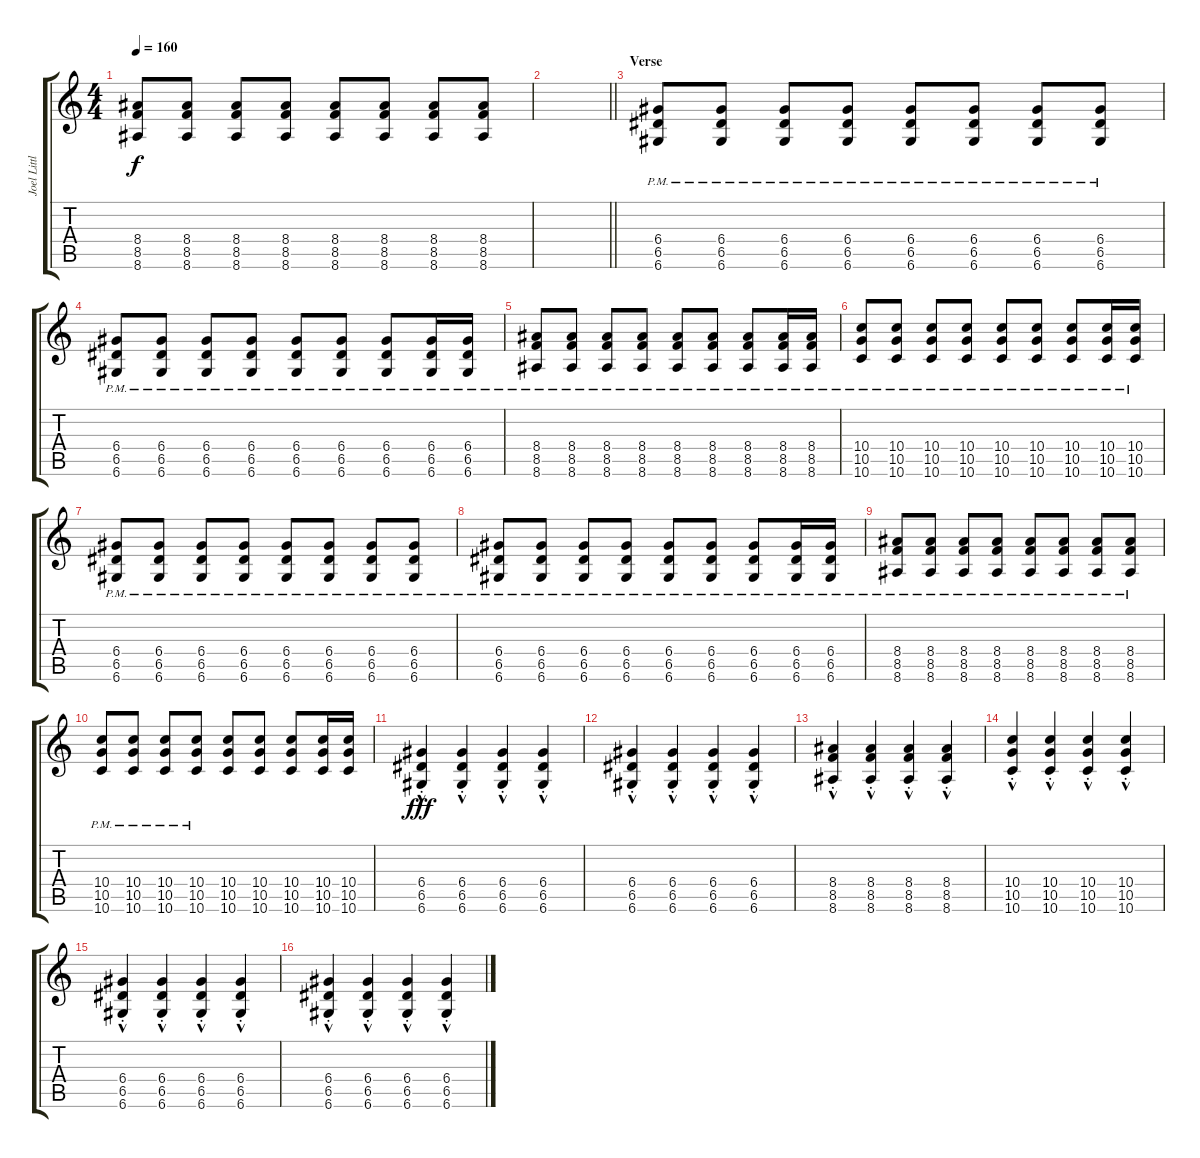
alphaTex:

\track ("Joel Little" "Joel Littl") {instrument overdrivenguitar}
\staff {score tabs}
\tuning (E4 B3 G3 D3 A2 D2) {hide}
\ts (4 4)
\tempo 160
\clef g2
\ks c
(8.4 8.5 8.6).8{dy f} (8.4 8.5 8.6).8 (8.4 8.5 8.6).8 (8.4 8.5 8.6).8 (8.4 8.5 8.6).8 (8.4 8.5 8.6).8 (8.4 8.5 8.6).8 (8.4 8.5 8.6).8 |
\barLineRight lightlight
|
\section ("" "Verse")
(6.4{pm} 6.5{pm} 6.6{pm}).8{volume 6} (6.4{pm} 6.5{pm} 6.6{pm}).8 (6.4{pm} 6.5{pm} 6.6{pm}).8 (6.4{pm} 6.5{pm} 6.6{pm}).8 (6.4{pm} 6.5{pm} 6.6{pm}).8 (6.4{pm} 6.5{pm} 6.6{pm}).8 (6.4{pm} 6.5{pm} 6.6{pm}).8 (6.4{pm} 6.5{pm} 6.6{pm}).8 |
(6.4{pm} 6.5{pm} 6.6{pm}).8 (6.4{pm} 6.5{pm} 6.6{pm}).8 (6.4{pm} 6.5{pm} 6.6{pm}).8 (6.4{pm} 6.5{pm} 6.6{pm}).8 (6.4{pm} 6.5{pm} 6.6{pm}).8 (6.4{pm} 6.5{pm} 6.6{pm}).8 (6.4{pm} 6.5{pm} 6.6{pm}).8 (6.4{pm} 6.5{pm} 6.6{pm}).16 (6.4{pm} 6.5{pm} 6.6{pm}).16 |
(8.4{pm} 8.5{pm} 8.6{pm}).8 (8.4{pm} 8.5{pm} 8.6{pm}).8 (8.4{pm} 8.5{pm} 8.6{pm}).8 (8.4{pm} 8.5{pm} 8.6{pm}).8 (8.4{pm} 8.5{pm} 8.6{pm}).8 (8.4{pm} 8.5{pm} 8.6{pm}).8 (8.4{pm} 8.5{pm} 8.6{pm}).8 (8.4{pm} 8.5{pm} 8.6{pm}).16 (8.4{pm} 8.5{pm} 8.6{pm}).16 |
(10.4{pm} 10.5{pm} 10.6{pm}).8 (10.4{pm} 10.5{pm} 10.6{pm}).8 (10.4{pm} 10.5{pm} 10.6{pm}).8 (10.4{pm} 10.5{pm} 10.6{pm}).8 (10.4{pm} 10.5{pm} 10.6{pm}).8 (10.4{pm} 10.5{pm} 10.6{pm}).8 (10.4{pm} 10.5{pm} 10.6{pm}).8 (10.4{pm} 10.5{pm} 10.6{pm}).16 (10.4{pm} 10.5{pm} 10.6{pm}).16 |
(6.4{pm} 6.5{pm} 6.6{pm}).8 (6.4{pm} 6.5{pm} 6.6{pm}).8 (6.4{pm} 6.5{pm} 6.6{pm}).8 (6.4{pm} 6.5{pm} 6.6{pm}).8 (6.4{pm} 6.5{pm} 6.6{pm}).8 (6.4{pm} 6.5{pm} 6.6{pm}).8 (6.4{pm} 6.5{pm} 6.6{pm}).8 (6.4{pm} 6.5{pm} 6.6{pm}).8 |
(6.4{pm} 6.5{pm} 6.6{pm}).8 (6.4{pm} 6.5{pm} 6.6{pm}).8 (6.4{pm} 6.5{pm} 6.6{pm}).8 (6.4{pm} 6.5{pm} 6.6{pm}).8 (6.4{pm} 6.5{pm} 6.6{pm}).8 (6.4{pm} 6.5{pm} 6.6{pm}).8 (6.4{pm} 6.5{pm} 6.6{pm}).8 (6.4{pm} 6.5{pm} 6.6{pm}).16 (6.4{pm} 6.5{pm} 6.6{pm}).16 |
(8.4{pm} 8.5{pm} 8.6{pm}).8 (8.4{pm} 8.5{pm} 8.6{pm}).8 (8.4{pm} 8.5{pm} 8.6{pm}).8 (8.4{pm} 8.5{pm} 8.6{pm}).8 (8.4{pm} 8.5{pm} 8.6{pm}).8 (8.4{pm} 8.5{pm} 8.6{pm}).8 (8.4{pm} 8.5{pm} 8.6{pm}).8 (8.4{pm} 8.5{pm} 8.6{pm}).8 |
(10.4{pm} 10.5{pm} 10.6{pm}).8 (10.4{pm} 10.5{pm} 10.6{pm}).8 (10.4{pm} 10.5{pm} 10.6{pm}).8 (10.4{pm} 10.5{pm} 10.6{pm}).8 (10.4 10.5 10.6).8 (10.4 10.5 10.6).8 (10.4 10.5 10.6).8 (10.4 10.5 10.6).16 (10.4 10.5 10.6).16 |
(6.4{hac st} 6.5{hac st} 6.6{hac st}).4{dy fff volume 10} (6.4{hac st} 6.5{hac st} 6.6{hac st}).4 (6.4{hac st} 6.5{hac st} 6.6{hac st}).4 (6.4{hac st} 6.5{hac st} 6.6{hac st}).4 |
(6.4{hac st} 6.5{hac st} 6.6{hac st}).4 (6.4{hac st} 6.5{hac st} 6.6{hac st}).4 (6.4{hac st} 6.5{hac st} 6.6{hac st}).4 (6.4{hac st} 6.5{hac st} 6.6{hac st}).4 |
(8.4{hac st} 8.5{hac st} 8.6{hac st}).4 (8.4{hac st} 8.5{hac st} 8.6{hac st}).4 (8.4{hac st} 8.5{hac st} 8.6{hac st}).4 (8.4{hac st} 8.5{hac st} 8.6{hac st}).4 |
(10.4{hac st} 10.5{hac st} 10.6{hac st}).4 (10.4{hac st} 10.5{hac st} 10.6{hac st}).4 (10.4{hac st} 10.5{hac st} 10.6{hac st}).4 (10.4{hac st} 10.5{hac st} 10.6{hac st}).4 |
(6.4{hac st} 6.5{hac st} 6.6{hac st}).4{volume 10} (6.4{hac st} 6.5{hac st} 6.6{hac st}).4 (6.4{hac st} 6.5{hac st} 6.6{hac st}).4 (6.4{hac st} 6.5{hac st} 6.6{hac st}).4 |
(6.4{hac st} 6.5{hac st} 6.6{hac st}).4 (6.4{hac st} 6.5{hac st} 6.6{hac st}).4 (6.4{hac st} 6.5{hac st} 6.6{hac st}).4 (6.4{hac st} 6.5{hac st} 6.6{hac st}).4
